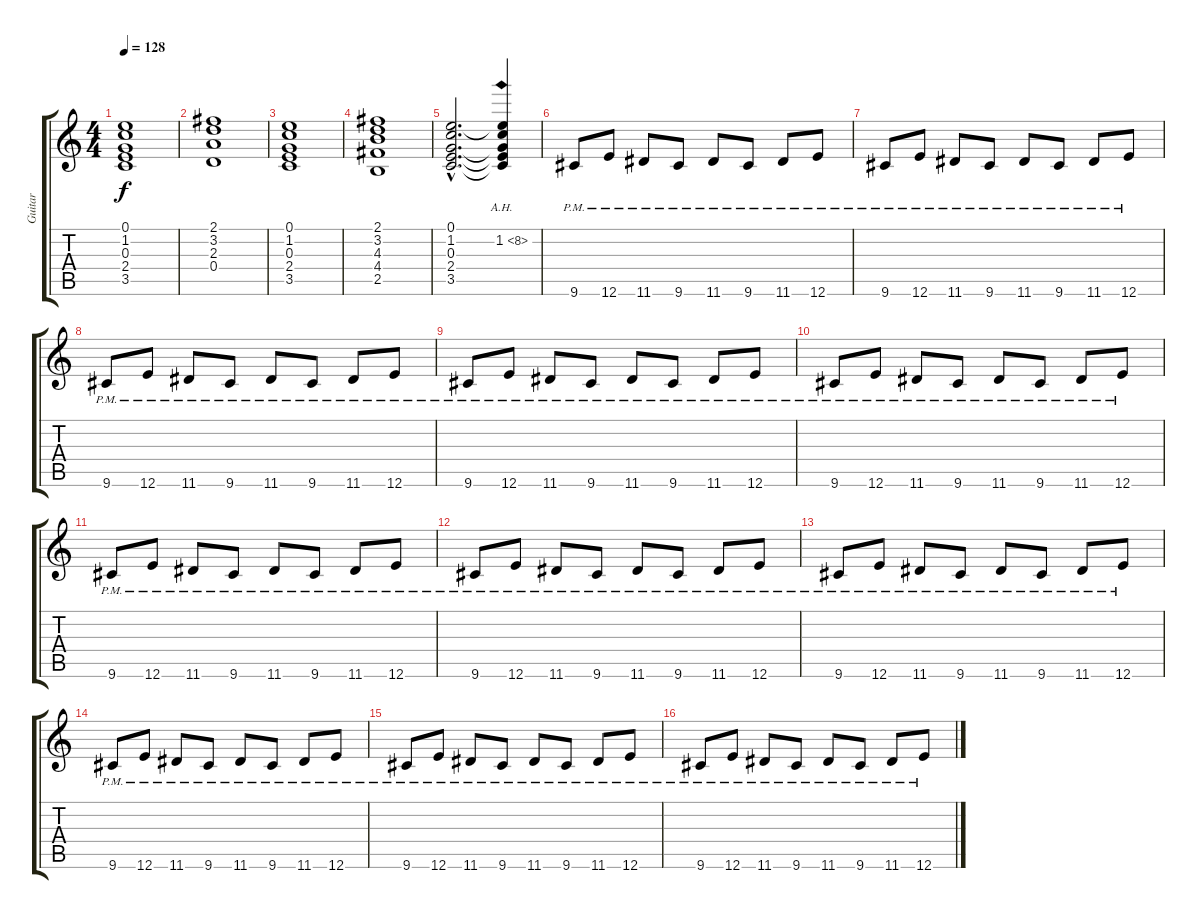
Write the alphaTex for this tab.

\track ("Guitar" "Guitar") {instrument distortionguitar}
\staff {score tabs}
\tuning (E4 B3 G3 D3 A2 E2) {hide}
\ts (4 4)
\tempo 128
\clef g2
\ks c
(0.1 1.2 0.3 2.4 3.5).1{dy f} |
(2.1 3.2 2.3 0.4).1 |
(0.1 1.2 0.3 2.4 3.5).1 |
(2.1 3.2 4.3 4.4 2.5).1 |
(0.1{hac} 1.2 0.3{hac} 2.4{hac} 3.5{hac}).2{d} (0.1{t} 1.2{ah 7} 0.3{t} 2.4{t} 3.5{t}).4 |
9.6{pm}.8 12.6{pm}.8 11.6{pm}.8 9.6{pm}.8 11.6{pm}.8 9.6{pm}.8 11.6{pm}.8 12.6{pm}.8 |
9.6{pm}.8 12.6{pm}.8 11.6{pm}.8 9.6{pm}.8 11.6{pm}.8 9.6{pm}.8 11.6{pm}.8 12.6{pm}.8 |
9.6{pm}.8 12.6{pm}.8 11.6{pm}.8 9.6{pm}.8 11.6{pm}.8 9.6{pm}.8 11.6{pm}.8 12.6{pm}.8 |
9.6{pm}.8 12.6{pm}.8 11.6{pm}.8 9.6{pm}.8 11.6{pm}.8 9.6{pm}.8 11.6{pm}.8 12.6{pm}.8 |
9.6{pm}.8 12.6{pm}.8 11.6{pm}.8 9.6{pm}.8 11.6{pm}.8 9.6{pm}.8 11.6{pm}.8 12.6{pm}.8 |
9.6{pm}.8 12.6{pm}.8 11.6{pm}.8 9.6{pm}.8 11.6{pm}.8 9.6{pm}.8 11.6{pm}.8 12.6{pm}.8 |
9.6{pm}.8 12.6{pm}.8 11.6{pm}.8 9.6{pm}.8 11.6{pm}.8 9.6{pm}.8 11.6{pm}.8 12.6{pm}.8 |
9.6{pm}.8 12.6{pm}.8 11.6{pm}.8 9.6{pm}.8 11.6{pm}.8 9.6{pm}.8 11.6{pm}.8 12.6{pm}.8 |
9.6{pm}.8 12.6{pm}.8 11.6{pm}.8 9.6{pm}.8 11.6{pm}.8 9.6{pm}.8 11.6{pm}.8 12.6{pm}.8 |
9.6{pm}.8 12.6{pm}.8 11.6{pm}.8 9.6{pm}.8 11.6{pm}.8 9.6{pm}.8 11.6{pm}.8 12.6{pm}.8 |
9.6{pm}.8 12.6{pm}.8 11.6{pm}.8 9.6{pm}.8 11.6{pm}.8 9.6{pm}.8 11.6{pm}.8 12.6{pm}.8
